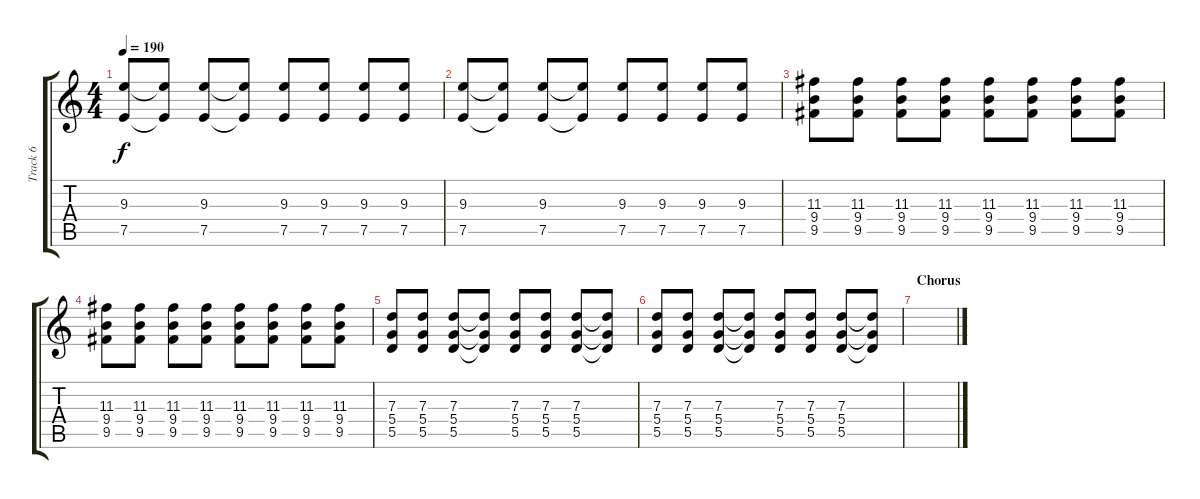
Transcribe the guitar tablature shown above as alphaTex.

\track ("Track 6" "Track 6") {instrument electricguitarclean}
\staff {score tabs}
\tuning (E4 B3 G3 D3 A2 D2) {hide}
\ts (4 4)
\tempo 190
\clef g2
\ks c
(9.3 7.5).8{dy f} (9.3{t} 7.5{t}).8 (9.3 7.5).8 (9.3{t} 7.5{t}).8 (9.3 7.5).8 (9.3 7.5).8 (9.3 7.5).8 (9.3 7.5).8 |
(9.3 7.5).8 (9.3{t} 7.5{t}).8 (9.3 7.5).8 (9.3{t} 7.5{t}).8 (9.3 7.5).8 (9.3 7.5).8 (9.3 7.5).8 (9.3 7.5).8 |
(11.3 9.4 9.5).8 (11.3 9.4 9.5).8 (11.3 9.4 9.5).8 (11.3 9.4 9.5).8 (11.3 9.4 9.5).8 (11.3 9.4 9.5).8 (11.3 9.4 9.5).8 (11.3 9.4 9.5).8 |
(11.3 9.4 9.5).8 (11.3 9.4 9.5).8 (11.3 9.4 9.5).8 (11.3 9.4 9.5).8 (11.3 9.4 9.5).8 (11.3 9.4 9.5).8 (11.3 9.4 9.5).8 (11.3 9.4 9.5).8 |
(7.3 5.4 5.5).8 (7.3 5.4 5.5).8 (7.3 5.4 5.5).8 (7.3{t} 5.4{t} 5.5{t}).8 (7.3 5.4 5.5).8 (7.3 5.4 5.5).8 (7.3 5.4 5.5).8 (7.3{t} 5.4{t} 5.5{t}).8 |
(7.3 5.4 5.5).8 (7.3 5.4 5.5).8 (7.3 5.4 5.5).8 (7.3{t} 5.4{t} 5.5{t}).8 (7.3 5.4 5.5).8 (7.3 5.4 5.5).8 (7.3 5.4 5.5).8 (7.3{t} 5.4{t} 5.5{t}).8 |
\section ("" "Chorus")
